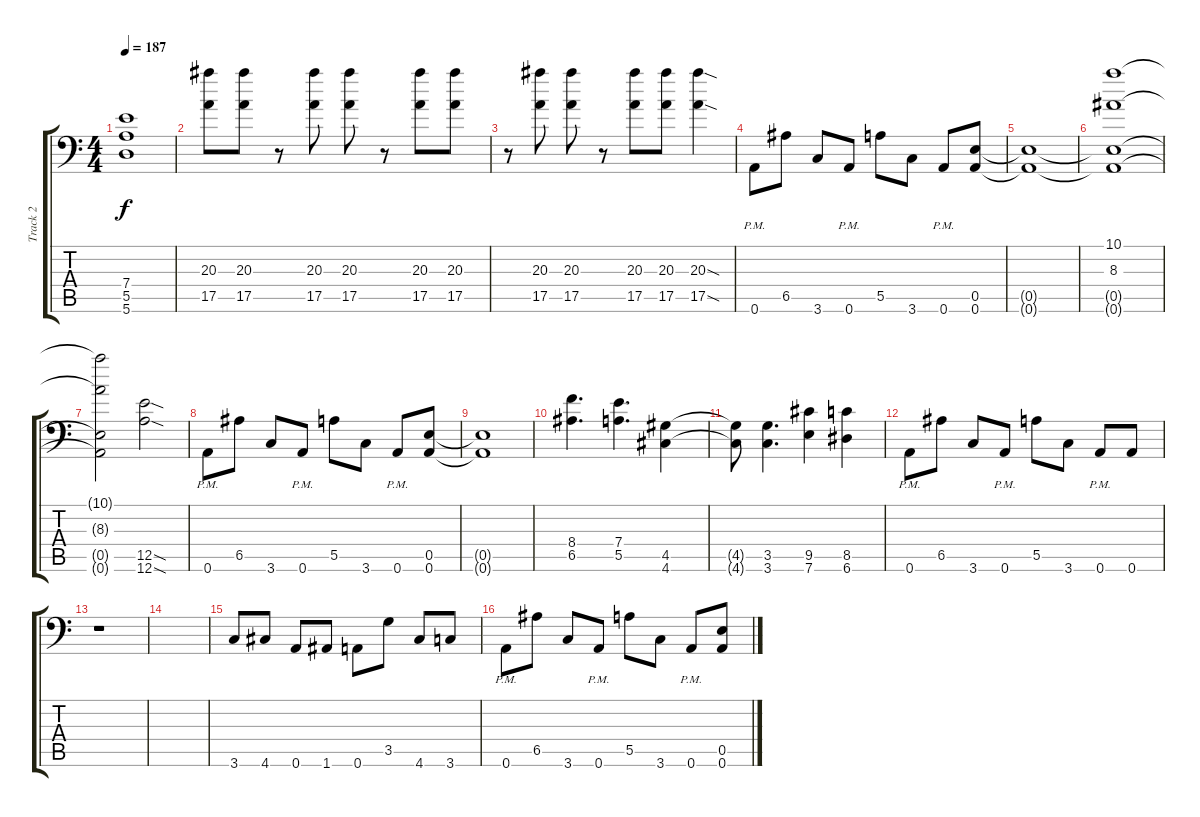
\track ("Track 2" "Track 2") {instrument distortionguitar}
\staff {score tabs}
\tuning (B3 Gb3 D3 A2 E2 A1) {hide}
\ts (4 4)
\tempo 187
\clef f4
\ks c
(7.4 5.5 5.6).1{dy f} |
(20.3 17.5).8 (20.3 17.5).8 r.8 (20.3 17.5).8 (20.3 17.5).8 r.8 (20.3 17.5).8 (20.3 17.5).8 |
r.8 (20.3 17.5).8 (20.3 17.5).8 r.8 (20.3 17.5).8 (20.3 17.5).8 (20.3{sod} 17.5{sod}).4 |
0.6{pm}.8 6.5.8 3.6.8 0.6{pm}.8 5.5.8 3.6.8 0.6{pm}.8 (0.5 0.6).8 |
(0.5{t} 0.6{t}).1 |
(10.1 8.3 0.5{t} 0.6{t}).1 |
(10.1{t} 8.3{t} 0.5{t} 0.6{t}).2 (12.5{sod} 12.6{sod}).2 |
0.6{pm}.8 6.5.8 3.6.8 0.6{pm}.8 5.5.8 3.6.8 0.6{pm}.8 (0.5 0.6).8 |
(0.5{t} 0.6{t}).1 |
(8.4 6.5).4{d} (7.4 5.5).4{d} (4.5 4.6).4 |
(4.5{t} 4.6{t}).8 (3.5 3.6).4{d} (9.5 7.6).4 (8.5 6.6).4 |
0.6{pm}.8 6.5.8 3.6.8 0.6{pm}.8 5.5.8 3.6.8 0.6{pm}.8 0.6.8 |
r.1 |
|
3.6.8 4.6.8 0.6.8 1.6.8 0.6.8 3.5.8 4.6.8 3.6.8 |
0.6{pm}.8 6.5.8 3.6.8 0.6{pm}.8 5.5.8 3.6.8 0.6{pm}.8 (0.5 0.6).8
